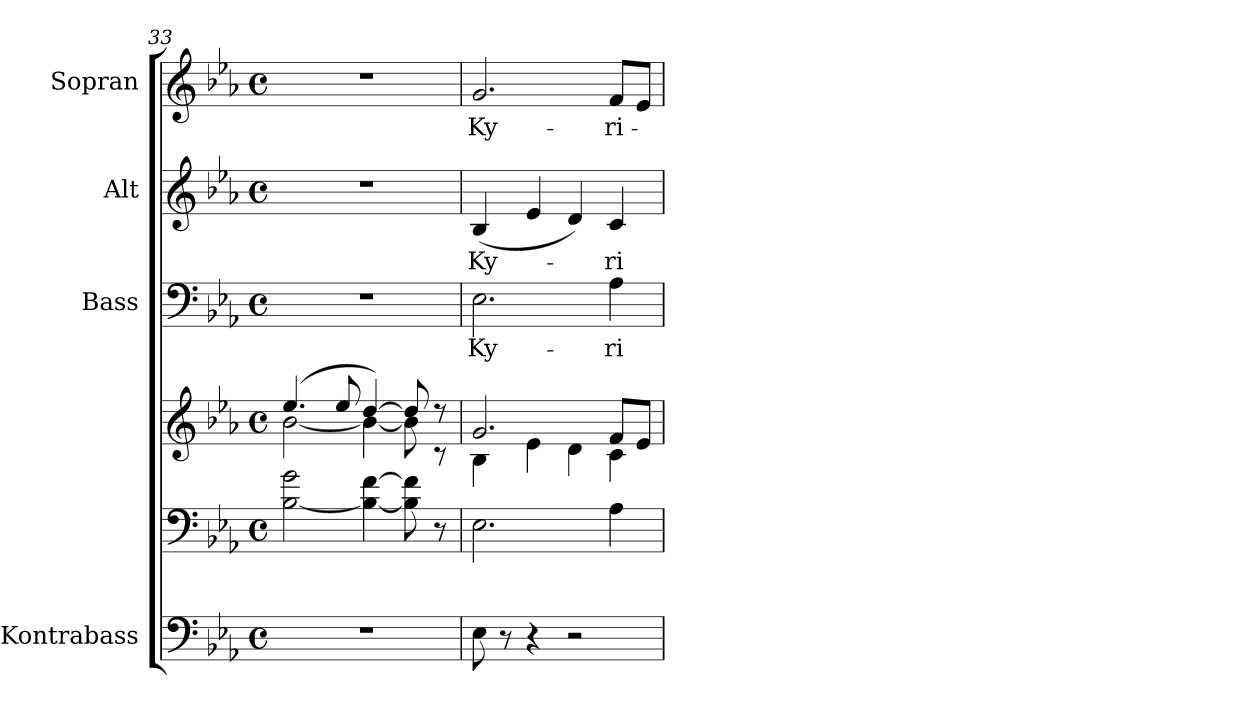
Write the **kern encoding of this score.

**kern	**kern	**kern	**kern	**text	**kern	**text	**kern	**text
*part5	*part4	*part4	*part3	*part3	*part2	*part2	*part1	*part1
*staff6	*staff5	*staff4	*staff3	*staff3	*staff2	*staff2	*staff1	*staff1
*I"Kontrabass	*	*	*I"Bass	*	*I"Alt	*	*I"Sopran	*
*I'Kb.	*	*	*I'B.	*	*I'A.	*	*I'S.	*
!!LO:PB:g=z
*clefF4	*clefF4	*clefG2	*clefF4	*	*clefG2	*	*clefG2	*
*ITrd7c12	*	*	*	*	*	*	*	*
*k[b-e-a-]	*k[b-e-a-]	*k[b-e-a-]	*k[b-e-a-]	*	*k[b-e-a-]	*	*k[b-e-a-]	*
*E-:	*E-:	*E-:	*E-:	*	*E-:	*	*E-:	*
*M4/4	*M4/4	*M4/4	*M4/4	*	*M4/4	*	*M4/4	*
*met(c)	*met(c)	*met(c)	*met(c)	*	*met(c)	*	*met(c)	*
=33	=33	=33	=33	=33	=33	=33	=33	=33
*	*	*^	*	*	*	*	*	*
1r	[2B-\ 2g\	(>4.ee-/	[<2b-\	1r	.	1r	.	1r	.
.	.	8ee-/	.	.	.	.	.	.	.
.	4B-\_ [4f\	[>4dd/)	4b-\_	.	.	.	.	.	.
.	8B-\] 8f\]	8dd/]	8b-\]	.	.	.	.	.	.
.	8r	8r	8r	.	.	.	.	.	.
=34	=34	=34	=34	=34	=34	=34	=34	=34	=34
!	!	!	!	!	!LO:LY:b	!	!LO:LY:b	!	!LO:LY:b
8EE-\	2.E-\	2.g/	4B-\	2.E-\	Ky-	(<4B-/	Ky-	2.g/	Ky-
8r	.	.	.	.	.	.	.	.	.
4r	.	.	4e-\	.	.	4e-/	.	.	.
2r	.	.	4d\	.	.	4d/)	.	.	.
!	!	!	!	!	!LO:LY:b	!	!LO:LY:b	!	!LO:LY:b
.	4A-\	8f/L	4c\	4A-\	-ri-	4c/	-ri-	8f/L	-ri-
.	.	8e-/J	.	.	.	.	.	8e-/J	.
*	*	*v	*v	*	*	*	*	*	*
=	=	=	=	=	=	=	=	=
*-	*-	*-	*-	*-	*-	*-	*-	*-
